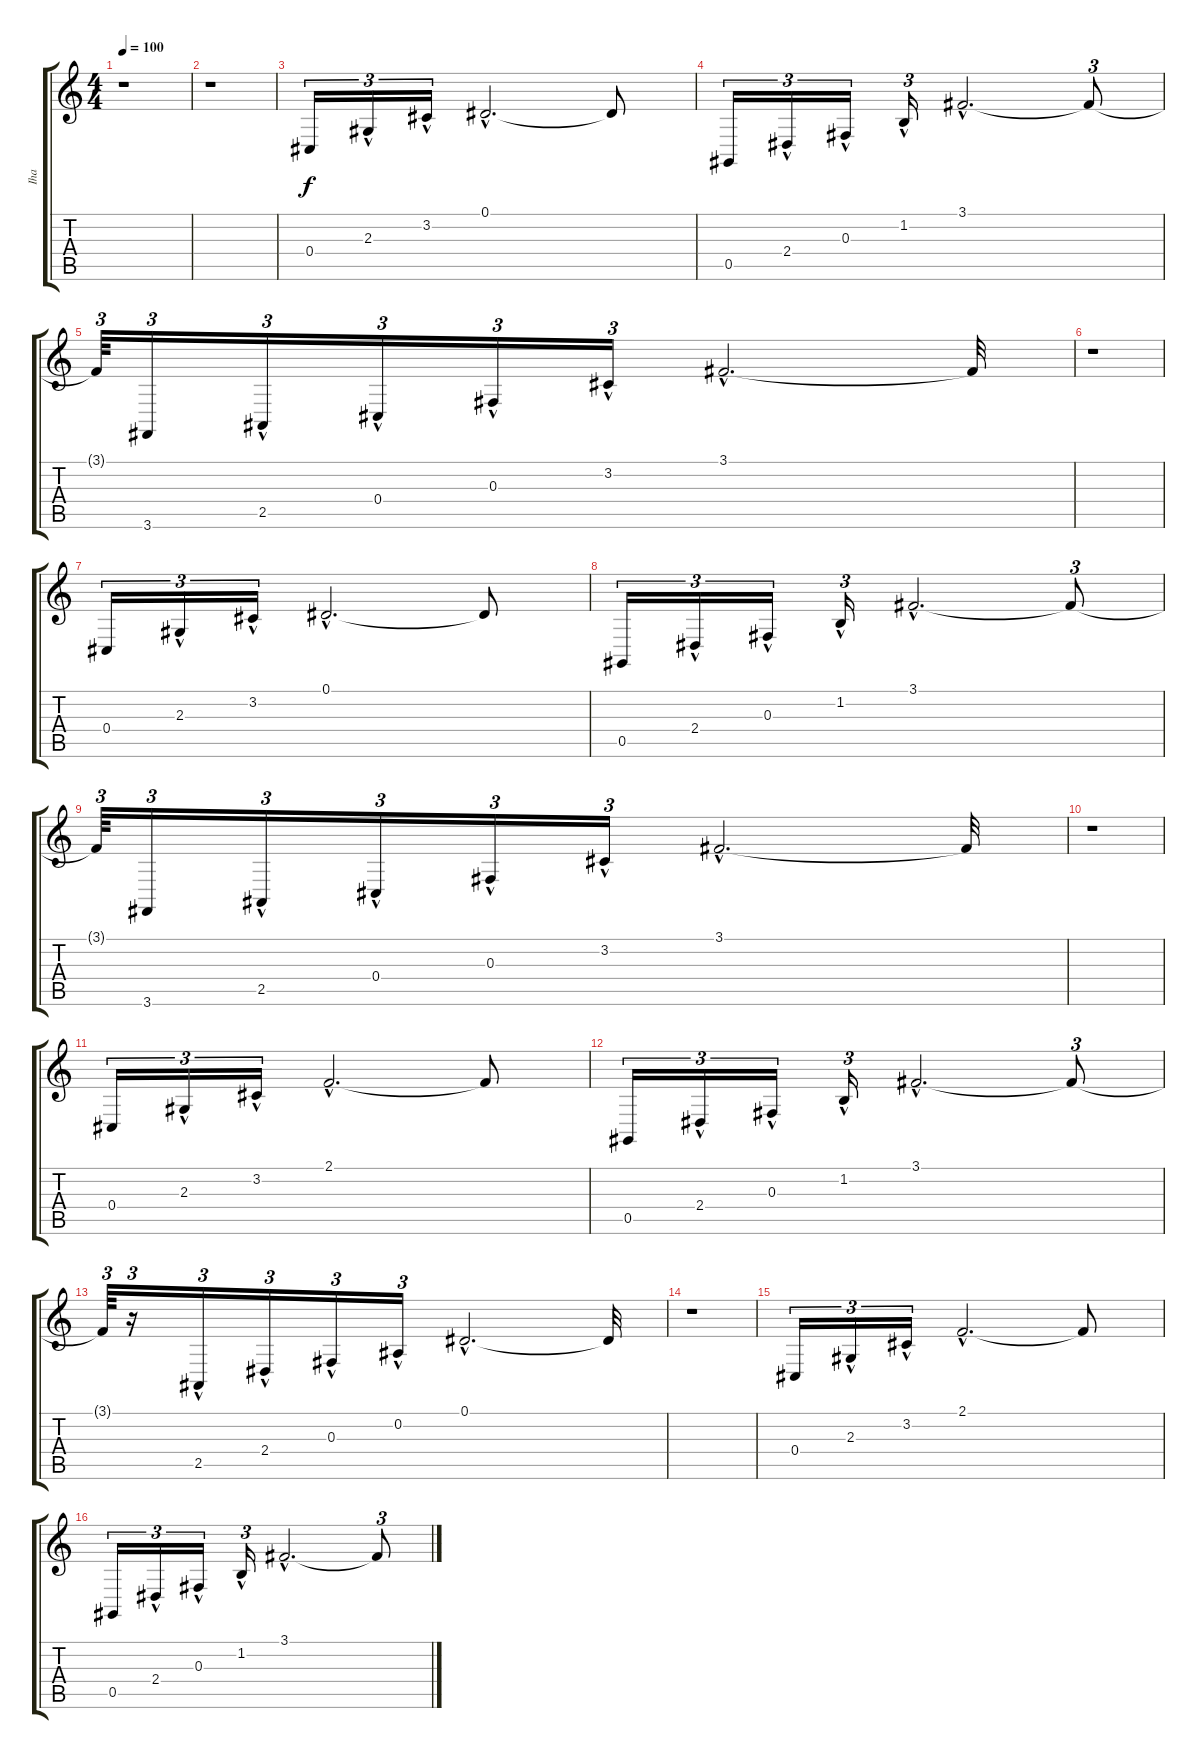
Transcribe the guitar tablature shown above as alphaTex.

\track ("Iha" "Iha") {instrument sitar}
\staff {score tabs}
\tuning (Eb4 Bb3 Gb3 Db3 Ab2 Eb2) {hide}
\ts (4 4)
\tempo 100
\clef g2
\ks c
r.1{dy f} |
r.1 |
0.4.16{tu (3 2)} 2.3{hac}.16{tu (3 2)} 3.2{hac}.16{tu (3 2)} 0.1{hac}.2{d} 0.1{t}.8 |
0.5.16{tu (3 2)} 2.4{hac}.16{tu (3 2)} 0.3{hac}.16{tu (3 2)} 1.2{hac}.16{tu (3 2)} 3.1{hac}.2{d} 3.1{t}.8{tu (3 2)} |
3.1{t}.64{tu (3 2)} 3.6.16{tu (3 2)} 2.5{hac}.16{tu (3 2)} 0.4{hac}.16{tu (3 2)} 0.3{hac}.16{tu (3 2)} 3.2{hac}.16{tu (3 2)} 3.1{hac}.2{d} 3.1{t}.32 |
r.1 |
0.4.16{tu (3 2)} 2.3{hac}.16{tu (3 2)} 3.2{hac}.16{tu (3 2)} 0.1{hac}.2{d} 0.1{t}.8 |
0.5.16{tu (3 2)} 2.4{hac}.16{tu (3 2)} 0.3{hac}.16{tu (3 2)} 1.2{hac}.16{tu (3 2)} 3.1{hac}.2{d} 3.1{t}.8{tu (3 2)} |
3.1{t}.64{tu (3 2)} 3.6.16{tu (3 2)} 2.5{hac}.16{tu (3 2)} 0.4{hac}.16{tu (3 2)} 0.3{hac}.16{tu (3 2)} 3.2{hac}.16{tu (3 2)} 3.1{hac}.2{d} 3.1{t}.32 |
r.1 |
0.4.16{tu (3 2)} 2.3{hac}.16{tu (3 2)} 3.2{hac}.16{tu (3 2)} 2.1{hac}.2{d} 2.1{t}.8 |
0.5.16{tu (3 2)} 2.4{hac}.16{tu (3 2)} 0.3{hac}.16{tu (3 2)} 1.2{hac}.16{tu (3 2)} 3.1{hac}.2{d} 3.1{t}.8{tu (3 2)} |
3.1{t}.64{tu (3 2)} r.16{tu (3 2)} 2.5{hac}.16{tu (3 2)} 2.4{hac}.16{tu (3 2)} 0.3{hac}.16{tu (3 2)} 0.2{hac}.16{tu (3 2)} 0.1{hac}.2{d} 0.1{t}.32 |
r.1 |
0.4.16{tu (3 2)} 2.3{hac}.16{tu (3 2)} 3.2{hac}.16{tu (3 2)} 2.1{hac}.2{d} 2.1{t}.8 |
0.5.16{tu (3 2)} 2.4{hac}.16{tu (3 2)} 0.3{hac}.16{tu (3 2)} 1.2{hac}.16{tu (3 2)} 3.1{hac}.2{d} 3.1{t}.8{tu (3 2)}
